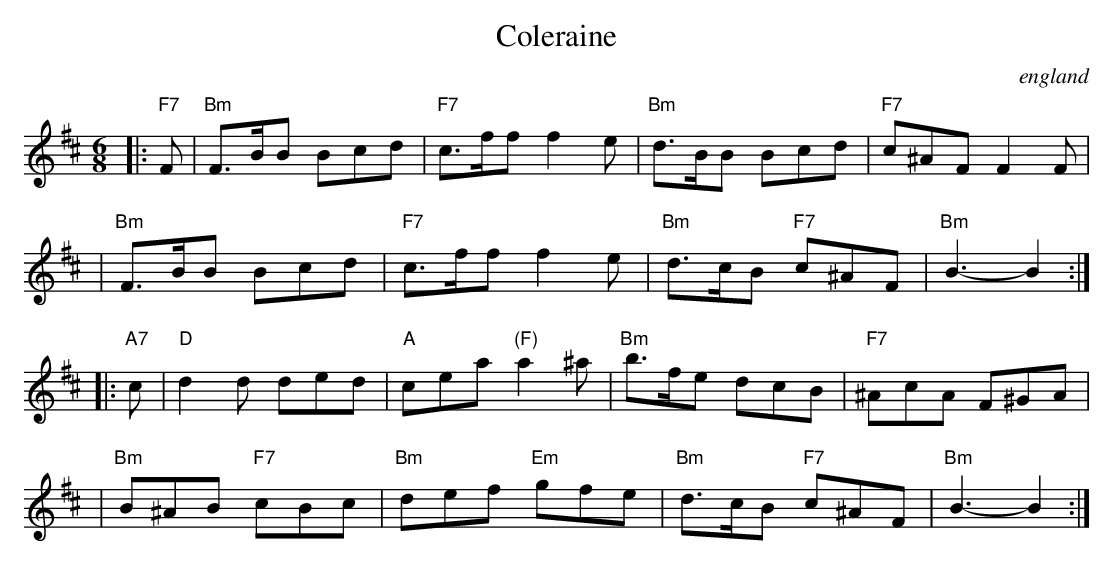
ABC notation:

X:1
T: Coleraine
O:england
M: 6/8
L: 1/8
K: Bm
|: "F7"F | "Bm"F>BB Bcd | "F7"c>ff f2e | "Bm"d>BB Bcd | "F7"c^AF F2F |
| "Bm"F>BB Bcd | "F7"c>ff f2e | "Bm"d>cB "F7"c^AF | "Bm"B3- B2 :|
|: "A7"c | "D"d2d ded | "A"cea "(F)"a2^a | "Bm"b>fe dcB | "F7"^AcA F^GA |
| "Bm"B^AB "F7"cBc | "Bm"def "Em"gfe | "Bm"d>cB "F7"c^AF | "Bm"B3- B2 :|
